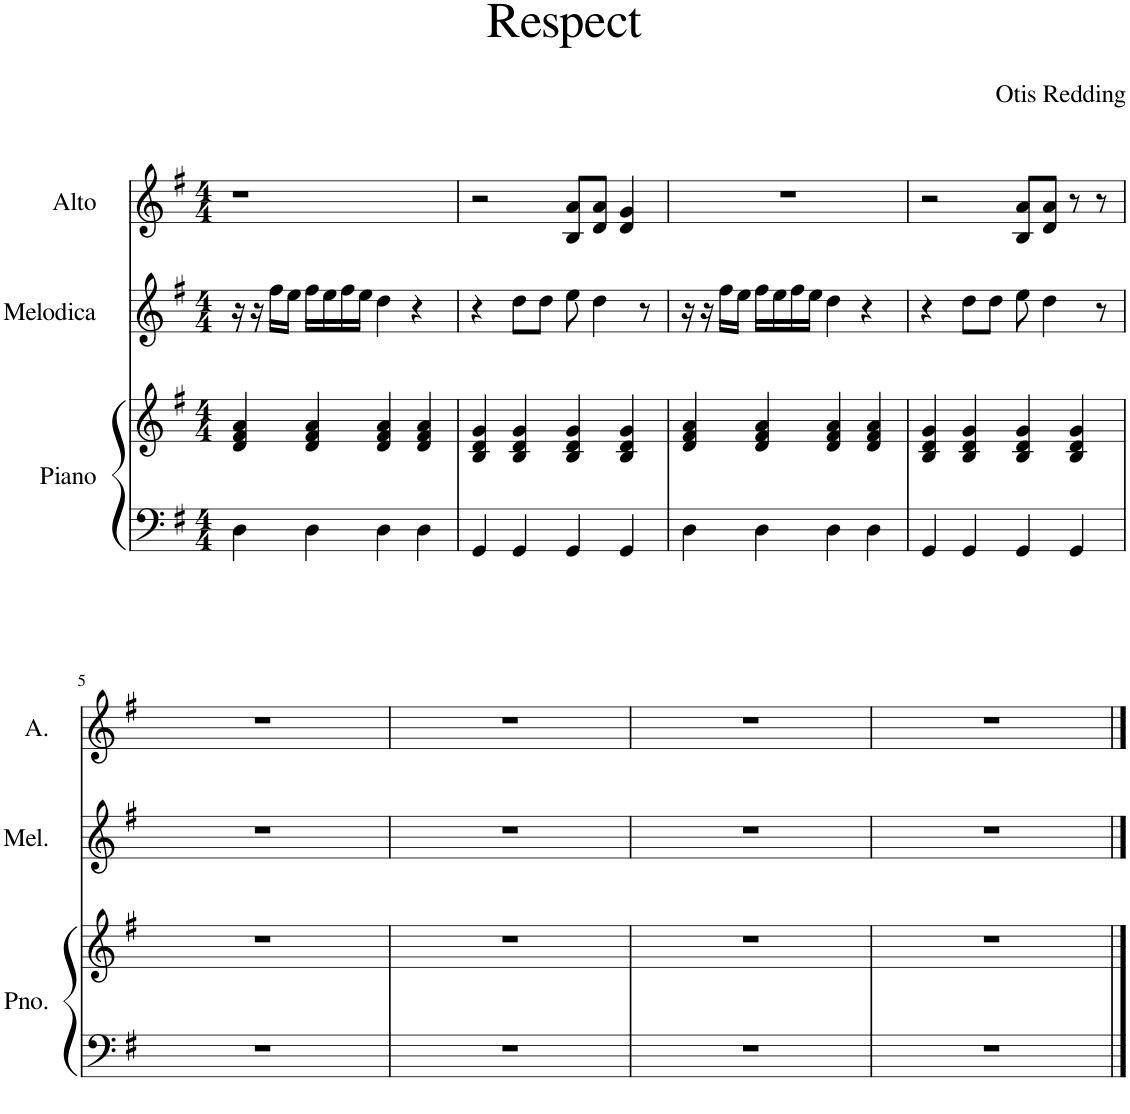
**kern	**kern	**kern	**kern
*part3	*part3	*part2	*part1
*staff4	*staff3	*staff2	*staff1
*I"Piano	*	*I"Melodica	*I"Alto
*I'Pno.	*	*I'Mel.	*I'A.
*clefF4	*clefG2	*clefG2	*clefG2
*k[f#]	*k[f#]	*k[f#]	*k[f#]
*M4/4	*M4/4	*M4/4	*M4/4
=1	=1	=1	=1
4D\	4d/ 4f#/ 4a/	16r	1r
.	.	16r	.
.	.	16ff#\LL	.
.	.	16ee\JJ	.
4D\	4d/ 4f#/ 4a/	16ff#\LL	.
.	.	16ee\	.
.	.	16ff#\	.
.	.	16ee\JJ	.
4D\	4d/ 4f#/ 4a/	4dd\	.
4D\	4d/ 4f#/ 4a/	4r	.
=2	=2	=2	=2
4GG/	4B/ 4d/ 4g/	4r	2r
4GG/	4B/ 4d/ 4g/	8dd\L	.
.	.	8dd\J	.
4GG/	4B/ 4d/ 4g/	8ee\	8B/ 8a/L
.	.	4dd\	8d/ 8a/J
4GG/	4B/ 4d/ 4g/	.	4d/ 4g/
.	.	8r	.
=3	=3	=3	=3
4D\	4d/ 4f#/ 4a/	16r	1r
.	.	16r	.
.	.	16ff#\LL	.
.	.	16ee\JJ	.
4D\	4d/ 4f#/ 4a/	16ff#\LL	.
.	.	16ee\	.
.	.	16ff#\	.
.	.	16ee\JJ	.
4D\	4d/ 4f#/ 4a/	4dd\	.
4D\	4d/ 4f#/ 4a/	4r	.
=4	=4	=4	=4
4GG/	4B/ 4d/ 4g/	4r	2r
4GG/	4B/ 4d/ 4g/	8dd\L	.
.	.	8dd\J	.
4GG/	4B/ 4d/ 4g/	8ee\	8B/ 8a/L
.	.	4dd\	8d/ 8a/J
4GG/	4B/ 4d/ 4g/	.	8r
.	.	8r	8r
!!LO:LB:g=z
=5	=5	=5	=5
1r	1r	1r	1r
=6	=6	=6	=6
1r	1r	1r	1r
=7	=7	=7	=7
1r	1r	1r	1r
=8	=8	=8	=8
1r	1r	1r	1r
==	==	==	==
*-	*-	*-	*-
